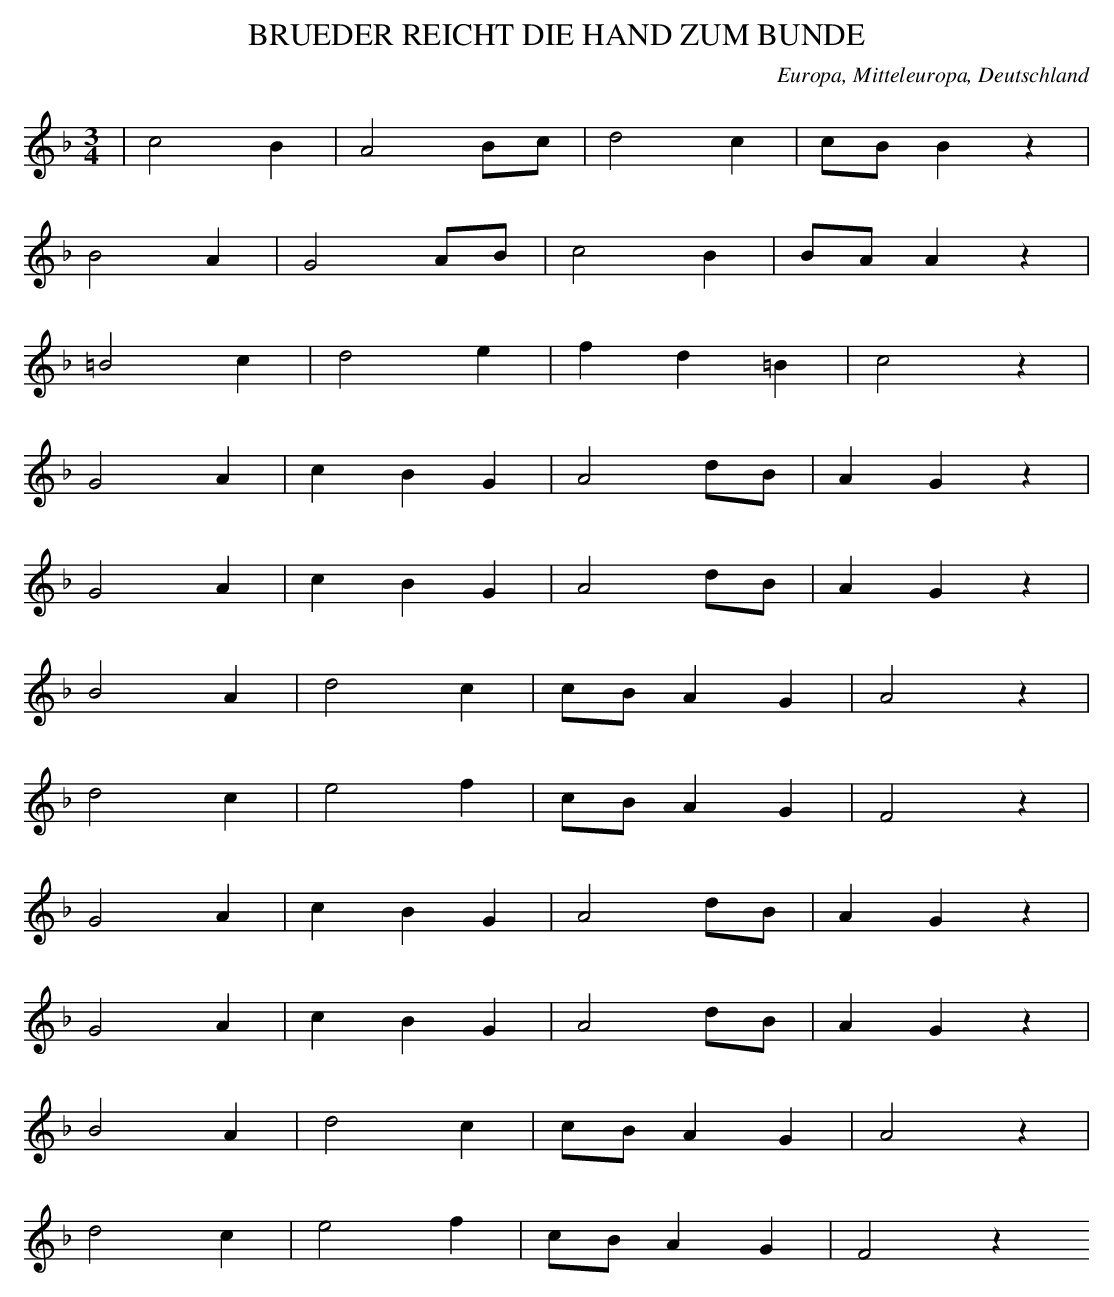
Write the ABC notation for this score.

X:1
T: BRUEDER REICHT DIE HAND ZUM BUNDE
O: Europa, Mitteleuropa, Deutschland
M: 3/4
L: 1/8
K: F
 | c4B2 | A4Bc | d4c2 | cBB2z2 |
B4A2 | G4AB | c4B2 | BAA2z2 |
=B4c2 | d4e2 | f2d2=B2 | c4z2 |
G4A2 | c2B2G2 | A4dB | A2G2z2 |
G4A2 | c2B2G2 | A4dB | A2G2z2 |
B4A2 | d4c2 | cBA2G2 | A4z2 |
d4c2 | e4f2 | cBA2G2 | F4z2 |
G4A2 | c2B2G2 | A4dB | A2G2z2 |
G4A2 | c2B2G2 | A4dB | A2G2z2 |
B4A2 | d4c2 | cBA2G2 | A4z2 |
d4c2 | e4f2 | cBA2G2 | F4z2
